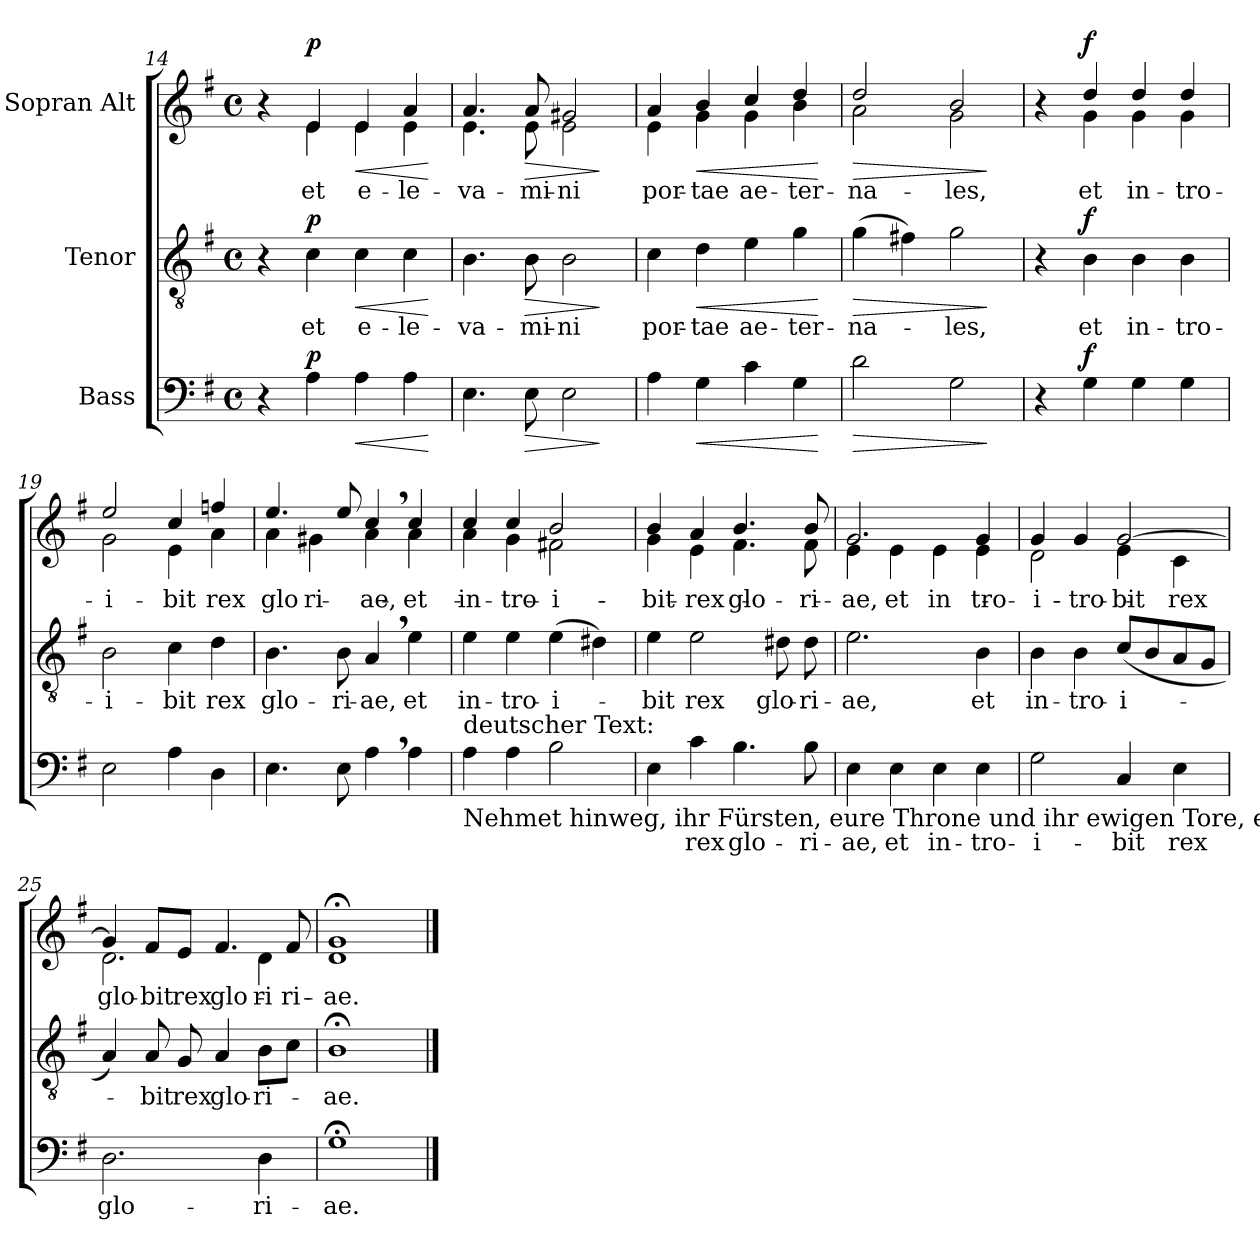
**kern	**text	**dynam	**kern	**text	**dynam	**kern	**text	**dynam
*part3	*part3	*part3	*part2	*part2	*part2	*part1	*part1	*part1
*staff3	*staff3	*staff3	*staff2	*staff2	*staff2	*staff1	*staff1	*staff1
*I"Bass	*	*	*I"Tenor	*	*	*I"Sopran Alt	*	*
!!LO:LB:g=z
*clefF4	*	*	*clefGv2	*	*	*clefG2	*	*
*k[f#]	*	*	*k[f#]	*	*	*k[f#]	*	*
*M4/4	*	*	*M4/4	*	*	*M4/4	*	*
*met(c)	*	*	*met(c)	*	*	*met(c)	*	*
=14	=14	=14	=14	=14	=14	=14	=14	=14
*	*	*	*	*	*	*^	*	*
4r	.	.	4r	.	.	4r	4ryy	.	.
!	!	!LO:DY:a	!	!LO:LY:b	!LO:DY:a	!	!	!LO:LY:b	!LO:DY:a
4A\	.	p	4c\	et	p	4e/	4e\	et	p
!	!	!LO:HP:b	!	!LO:LY:b	!LO:HP:b	!	!	!LO:LY:b	!LO:HP:b
4A\	.	<	4c\	e-	<	4e/	4e\	e-	<
!	!	!	!	!LO:LY:b	!	!	!	!LO:LY:b	!
4A\	.	.	4c\	-le-	.	4a/	4e\	-le-	.
*	*	*	*	*	*	*v	*v	*	*
.	.	[	.	.	[	.	.	[
=15	=15	=15	=15	=15	=15	=15	=15	=15
!	!	!	!	!LO:LY:b	!	!	!LO:LY:b	!
*	*	*	*	*	*	*^	*	*
4.E\	.	.	4.B\	-va-	.	4.a/	4.e\	-va-	.
!	!	!LO:HP:b	!	!LO:LY:b	!LO:HP:b	!	!	!LO:LY:b	!LO:HP:b
8E\	.	>	8B\	-mi-	>	8a/	8e\	-mi-	>
!	!	!	!	!LO:LY:b	!	!	!	!LO:LY:b	!
2E\	.	.	2B\	-ni	.	2g#X/	2e\	-ni	.
*	*	*	*	*	*	*v	*v	*	*
.	.	]	.	.	]	.	.	]
=16	=16	=16	=16	=16	=16	=16	=16	=16
!	!	!	!	!LO:LY:b	!	!	!LO:LY:b	!
*	*	*	*	*	*	*^	*	*
4A\	.	.	4c\	por-	.	4a/	4e\	por-	.
!	!	!LO:HP:b	!	!LO:LY:b	!LO:HP:b	!	!	!LO:LY:b	!LO:HP:b
4G\	.	<	4d\	-tae	<	4b/	4g\	-tae	<
!	!	!	!	!LO:LY:b	!	!	!	!LO:LY:b	!
4c\	.	.	4e\	ae-	.	4cc/	4g\	ae-	.
!	!	!	!	!LO:LY:b	!	!	!	!LO:LY:b	!
4G\	.	.	4g\	-ter-	.	4dd/	4b\	-ter-	.
*	*	*	*	*	*	*v	*v	*	*
.	.	[	.	.	[	.	.	[
=17	=17	=17	=17	=17	=17	=17	=17	=17
!	!	!LO:HP:b	!	!LO:LY:b	!LO:HP:b	!	!LO:LY:b	!LO:HP:b
*	*	*	*	*	*	*^	*	*
2d\	.	>	(4g\	-na-	>	2dd/	2a\	-na-	>
.	.	.	4f#X\)	.	.	.	.	.	.
!	!	!	!	!LO:LY:b	!	!	!	!LO:LY:b	!
2G\	.	.	2g\	-les,	.	2b/	2g\	-les,	.
*	*	*	*	*	*	*v	*v	*	*
.	.	]	.	.	]	.	.	]
=18	=18	=18	=18	=18	=18	=18	=18	=18
*	*	*	*	*	*	*^	*	*
4r	.	.	4r	.	.	4r	4ryy	.	.
!	!	!LO:DY:a	!	!LO:LY:b	!LO:DY:a	!	!	!LO:LY:b	!LO:DY:a
4G\	.	f	4B\	et	f	4dd/	4g\	et	f
!	!	!	!	!LO:LY:b	!	!	!	!LO:LY:b	!
4G\	.	.	4B\	in-	.	4dd/	4g\	in-	.
!	!	!	!	!LO:LY:b	!	!	!	!LO:LY:b	!
4G\	.	.	4B\	-tro-	.	4dd/	4g\	-tro-	.
=19	=19	=19	=19	=19	=19	=19	=19	=19	=19
!	!	!	!	!LO:LY:b	!	!	!	!LO:LY:b	!
2E\	.	.	2B\	-i-	.	2ee/	2g\	-i-	.
!	!	!	!	!LO:LY:b	!	!	!	!LO:LY:b	!
4A\	.	.	4c\	-bit	.	4cc/	4e\	-bit	.
!	!	!	!	!LO:LY:b	!	!	!	!LO:LY:b	!
4D\	.	.	4d\	rex	.	4ffn/	4a\	rex	.
=20	=20	=20	=20	=20	=20	=20	=20	=20	=20
!	!	!	!	!LO:LY:b	!	!	!	!LO:LY:b	!
4.E\	.	.	4.B\	glo-	.	4.ee/	4a\	glo-	.
!	!	!	!	!	!	!	!	!LO:LY:b	!
.	.	.	.	.	.	.	4g#X\	-ri-	.
!	!	!	!	!LO:LY:b	!	!	!	!	!
8E\	.	.	8B\	-ri-	.	8ee/	.	.	.
!	!	!	!	!LO:LY:b	!	!	!	!LO:LY:b	!
4A,\	.	.	4A,/	-ae,	.	4cc,/	4a\	-ae,	.
!	!	!	!	!LO:LY:b	!	!	!	!LO:LY:b	!
4A\	.	.	4e\	et	.	4cc/	4a\	et	.
!!LO:LB:g=z	!!
=21	=21	=21	=21	=21	=21	=21	=21	=21	=21
!LO:TX:a:t=deutscher Text&colon;	!	!	!	!	!	!	!	!	!
!LO:TX:b:t=Nehmet hinweg, ihr Fürsten, eure Throne und ihr ewigen Tore, erhebet euch, und einziehen wird der König der Glorie.	!	!	!	!	!	!	!	!	!
!	!	!	!	!LO:LY:b	!	!	!	!LO:LY:b	!
4A\	.	.	4e\	in-	.	4cc/	4a\	in-	.
!	!	!	!	!LO:LY:b	!	!	!	!LO:LY:b	!
4A\	.	.	4e\	-tro-	.	4cc/	4g\	-tro-	.
!	!	!	!	!LO:LY:b	!	!	!	!LO:LY:b	!
2B\	.	.	(4e\	-i-	.	2b/	2f#X\	-i-	.
.	.	.	4d#X\)	.	.	.	.	.	.
=22	=22	=22	=22	=22	=22	=22	=22	=22	=22
!	!	!	!	!LO:LY:b	!	!	!	!LO:LY:b	!
4E\	.	.	4e\	-bit	.	4b/	4g\	-bit	.
!	!LO:LY:b	!	!	!LO:LY:b	!	!	!	!LO:LY:b	!
4c\	rex	.	2e\	rex	.	4a/	4e\	rex	.
!	!LO:LY:b	!	!	!	!	!	!	!LO:LY:b	!
4.B\	glo-	.	.	.	.	4.b/	4.f#\	glo-	.
!	!	!	!	!LO:LY:b	!	!	!	!	!
.	.	.	8d#X\	glo-	.	.	.	.	.
!	!LO:LY:b	!	!	!LO:LY:b	!	!	!	!LO:LY:b	!
8B\	-ri-	.	8d#\	-ri-	.	8b/	8f#\	-ri-	.
=23	=23	=23	=23	=23	=23	=23	=23	=23	=23
!	!LO:LY:b	!	!	!LO:LY:b	!	!	!	!LO:LY:b	!
4E\	-ae,	.	2.e\	-ae,	.	2.g/	4e\	-ae,	.
!	!LO:LY:b	!	!	!	!	!	!	!LO:LY:b	!
4E\	et	.	.	.	.	.	4e\	et	.
!	!LO:LY:b	!	!	!	!	!	!	!LO:LY:b	!
4E\	in-	.	.	.	.	.	4e\	in-	.
!	!LO:LY:b	!	!	!LO:LY:b	!	!	!	!LO:LY:b	!
!	!	!	!	!	!	!	!	!LO:LY:b	!
4E\	-tro-	.	4B\	et	.	4g/	4e\	-tro-	.
=24	=24	=24	=24	=24	=24	=24	=24	=24	=24
!	!LO:LY:b	!	!	!LO:LY:b	!	!	!	!LO:LY:b	!
!	!	!	!	!	!	!	!	!LO:LY:b	!
2G\	-i-	.	4B\	in-	.	4g/	2d\	-i-	.
!	!	!	!	!LO:LY:b	!	!	!	!LO:LY:b	!
.	.	.	4B\	-tro-	.	4g/	.	-tro-	.
!	!LO:LY:b	!	!	!LO:LY:b	!	!	!	!LO:LY:b	!
!	!	!	!	!	!	!	!	!LO:LY:b	!
4C/	-bit	.	(8c/L	-i-	.	[2g/	4e\	-bit	.
.	.	.	8B/	.	.	.	.	.	.
!	!LO:LY:b	!	!	!	!	!	!	!LO:LY:b	!
4E\	rex	.	8A/	.	.	.	4c\	rex	.
.	.	.	8G/J	.	.	.	.	.	.
=25	=25	=25	=25	=25	=25	=25	=25	=25	=25
!	!LO:LY:b	!	!	!	!	!	!	!LO:LY:b	!
2.D\	glo-	.	4A/)	.	.	4g/]	2.d\	glo-	.
!	!	!	!	!LO:LY:b	!	!	!	!LO:LY:b	!
.	.	.	8A/	-bit	.	8f#/L	.	-bit	.
!	!	!	!	!LO:LY:b	!	!	!	!LO:LY:b	!
.	.	.	8G/	rex	.	8e/J	.	rex	.
!	!	!	!	!LO:LY:b	!	!	!	!LO:LY:b	!
.	.	.	4A/	glo-	.	4.f#/	.	glo-	.
!	!LO:LY:b	!	!	!LO:LY:b	!	!	!	!LO:LY:b	!
4D\	-ri-	.	8B\L	-ri-	.	.	4d\	-ri-	.
!	!	!	!	!	!	!	!	!LO:LY:b	!
.	.	.	8c\J	.	.	8f#/	.	-ri-	.
=26	=26	=26	=26	=26	=26	=26	=26	=26	=26
!	!LO:LY:b	!	!	!LO:LY:b	!	!	!	!LO:LY:b	!
!	!	!	!	!	!	!	!	!LO:LY:b	!
1G;<	-ae.	.	1B;<	-ae.	.	1g;<	1d	-ae.	.
*	*	*	*	*	*	*v	*v	*	*
==	==	==	==	==	==	==	==	==
*-	*-	*-	*-	*-	*-	*-	*-	*-
